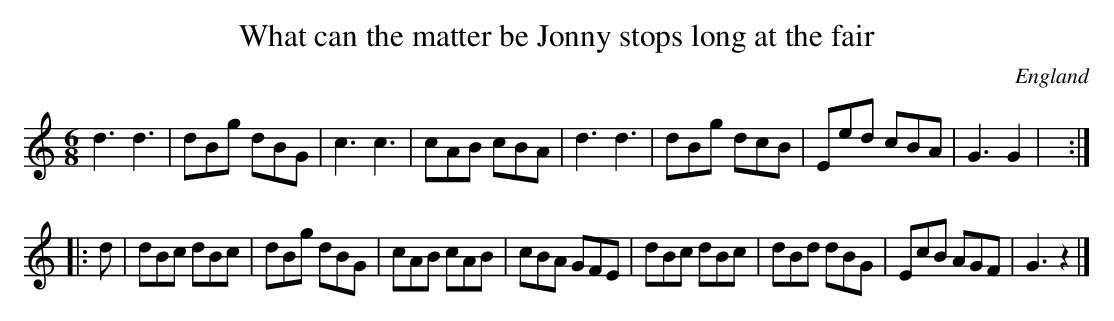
X:1
T:What can the matter be Jonny stops long at the fair
L:1/8
M:6/8
O:England
K:C
d3 d3 | dBg dBG | c3 c3 | cAB cBA | d3 d3 | dBg dcB | Eed cBA | G3 G2 | ::
d | \
dBc dBc | dBg dBG | cAB cAB | cBA GFE | dBc dBc | dBd dBG | EcB AGF | G3 z2 |]
